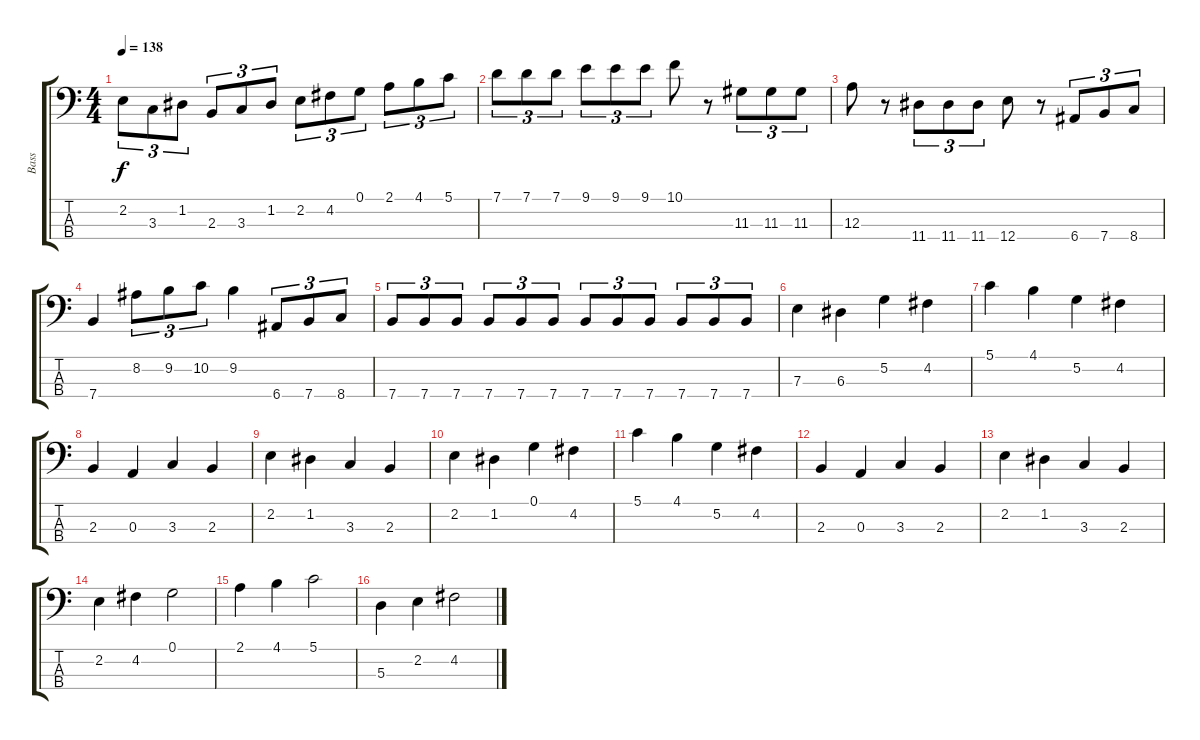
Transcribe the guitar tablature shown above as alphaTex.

\track ("Bass" "Bass") {instrument electricbassfinger}
\staff {score tabs}
\tuning (G2 D2 A1 E1) {hide}
\ts (4 4)
\tempo 138
\clef f4
\ks c
2.2.8{tu (3 2) dy f} 3.3.8{tu (3 2)} 1.2.8{tu (3 2)} 2.3.8{tu (3 2)} 3.3.8{tu (3 2)} 1.2.8{tu (3 2)} 2.2.8{tu (3 2)} 4.2.8{tu (3 2)} 0.1.8{tu (3 2)} 2.1.8{tu (3 2)} 4.1.8{tu (3 2)} 5.1.8{tu (3 2)} |
7.1.8{tu (3 2)} 7.1.8{tu (3 2)} 7.1.8{tu (3 2)} 9.1.8{tu (3 2)} 9.1.8{tu (3 2)} 9.1.8{tu (3 2)} 10.1.8 r.8 11.3.8{tu (3 2)} 11.3.8{tu (3 2)} 11.3.8{tu (3 2)} |
12.3.8 r.8 11.4.8{tu (3 2)} 11.4.8{tu (3 2)} 11.4.8{tu (3 2)} 12.4.8 r.8 6.4.8{tu (3 2)} 7.4.8{tu (3 2)} 8.4.8{tu (3 2)} |
7.4.4 8.2.8{tu (3 2)} 9.2.8{tu (3 2)} 10.2.8{tu (3 2)} 9.2.4 6.4.8{tu (3 2)} 7.4.8{tu (3 2)} 8.4.8{tu (3 2)} |
7.4.8{tu (3 2)} 7.4.8{tu (3 2)} 7.4.8{tu (3 2)} 7.4.8{tu (3 2)} 7.4.8{tu (3 2)} 7.4.8{tu (3 2)} 7.4.8{tu (3 2)} 7.4.8{tu (3 2)} 7.4.8{tu (3 2)} 7.4.8{tu (3 2)} 7.4.8{tu (3 2)} 7.4.8{tu (3 2)} |
7.3.4 6.3.4 5.2.4 4.2.4 |
5.1.4 4.1.4 5.2.4 4.2.4 |
2.3.4 0.3.4 3.3.4 2.3.4 |
2.2.4 1.2.4 3.3.4 2.3.4 |
2.2.4 1.2.4 0.1.4 4.2.4 |
5.1.4 4.1.4 5.2.4 4.2.4 |
2.3.4 0.3.4 3.3.4 2.3.4 |
2.2.4 1.2.4 3.3.4 2.3.4 |
2.2.4 4.2.4 0.1.2 |
2.1.4 4.1.4 5.1.2 |
5.3.4 2.2.4 4.2.2
